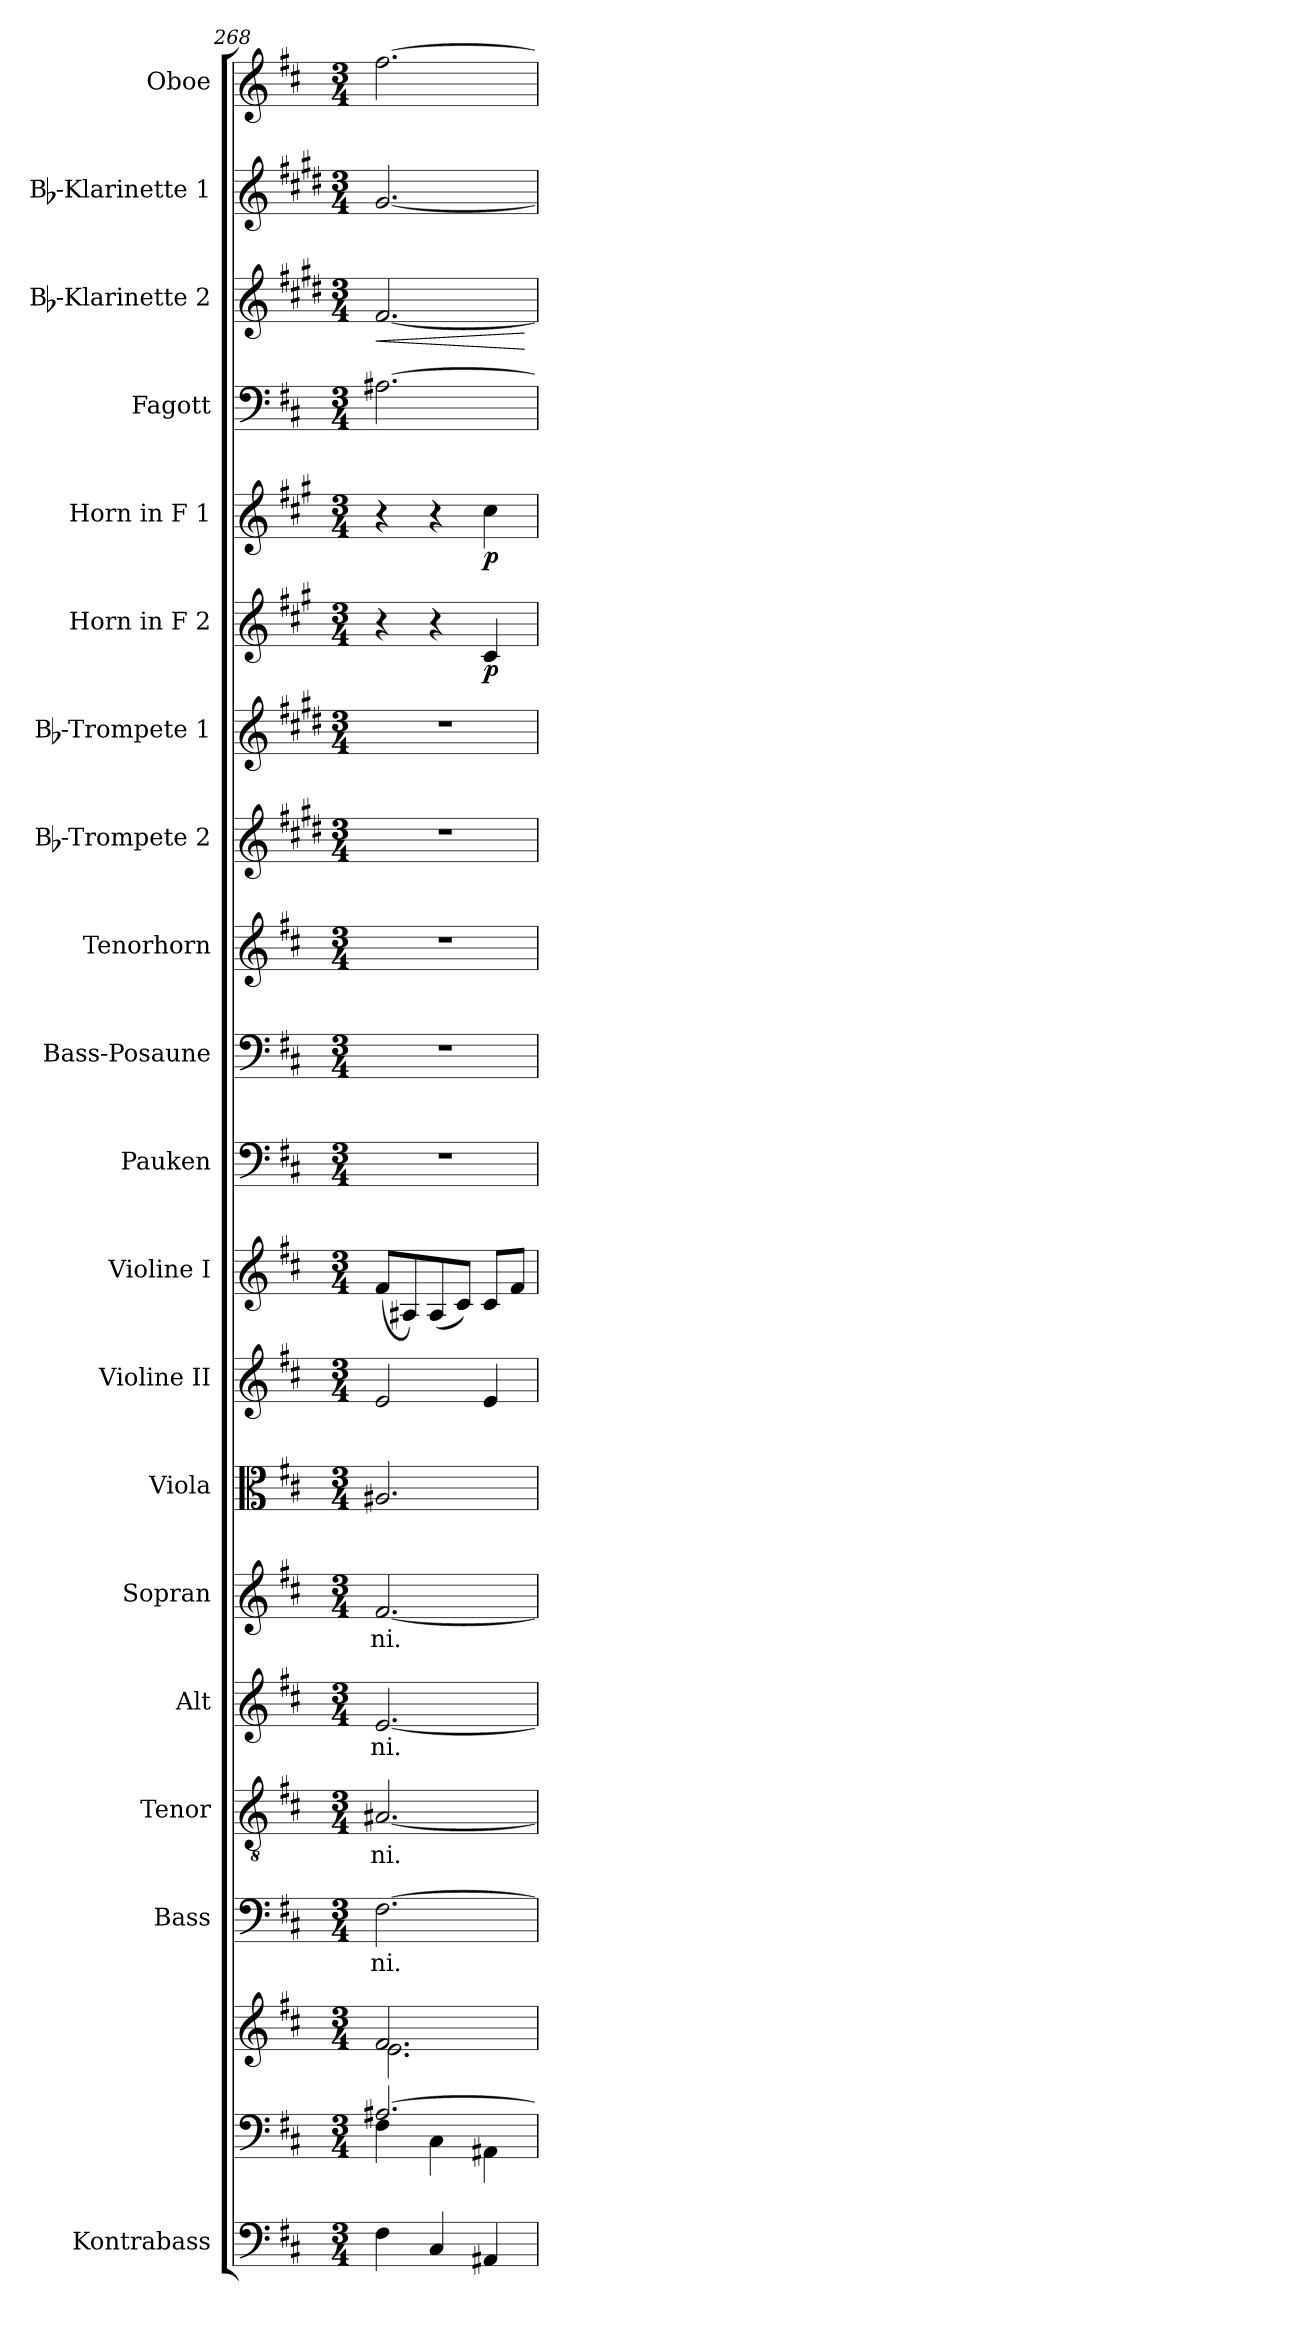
**kern	**kern	**kern	**kern	**text	**kern	**text	**kern	**text	**kern	**text	**kern	**kern	**kern	**kern	**kern	**kern	**kern	**kern	**kern	**dynam	**kern	**dynam	**kern	**kern	**dynam	**kern	**kern
*part20	*part19	*part19	*part18	*part18	*part17	*part17	*part16	*part16	*part15	*part15	*part14	*part13	*part12	*part11	*part10	*part9	*part8	*part7	*part6	*part6	*part5	*part5	*part4	*part3	*part3	*part2	*part1
*staff21	*staff20	*staff19	*staff18	*staff18	*staff17	*staff17	*staff16	*staff16	*staff15	*staff15	*staff14	*staff13	*staff12	*staff11	*staff10	*staff9	*staff8	*staff7	*staff6	*staff6	*staff5	*staff5	*staff4	*staff3	*staff3	*staff2	*staff1
*I"Kontrabass	*	*	*I"Bass	*	*I"Tenor	*	*I"Alt	*	*I"Sopran	*	*I"Viola	*I"Violine II	*I"Violine I	*I"Pauken	*I"Bass-Posaune	*I"Tenorhorn	*I"Bb-Trompete 2	*I"Bb-Trompete 1	*I"Horn in F 2	*	*I"Horn in F 1	*	*I"Fagott	*I"Bb-Klarinette 2	*	*I"Bb-Klarinette 1	*I"Oboe
*I'Kb.	*	*	*I'B.	*	*I'T.	*	*I'A.	*	*I'S.	*	*I'Vla.	*I'Vl. II	*I'Vl. I	*I'Pk.	*I'B. Pos.	*I'T. Hrn.	*I'Bb Trp. 2	*I'Bb Trp. 1	*	*	*	*	*I'Fg.	*I'Bb Kl. 2	*	*I'Bb Kl. 1	*I'Ob.
*clefF4	*clefF4	*clefG2	*clefF4	*	*clefGv2	*	*clefG2	*	*clefG2	*	*clefC3	*clefG2	*clefG2	*clefF4	*clefF4	*clefG2	*clefG2	*clefG2	*clefG2	*	*clefG2	*	*clefF4	*clefG2	*	*clefG2	*clefG2
*ITrd7c12	*	*	*	*	*	*	*	*	*	*	*	*	*	*	*	*ITrd8c14	*ITrd1c2	*ITrd1c2	*ITrd4c7	*	*ITrd4c7	*	*	*ITrd1c2	*	*ITrd1c2	*
*k[f#c#]	*k[f#c#]	*k[f#c#]	*k[f#c#]	*	*k[f#c#]	*	*k[f#c#]	*	*k[f#c#]	*	*k[f#c#]	*k[f#c#]	*k[f#c#]	*k[f#c#]	*k[f#c#]	*k[f#c#]	*k[f#c#]	*k[f#c#]	*k[f#c#]	*	*k[f#c#]	*	*k[f#c#]	*k[f#c#]	*	*k[f#c#]	*k[f#c#]
*D:	*D:	*D:	*D:	*	*D:	*	*D:	*	*D:	*	*D:	*D:	*D:	*D:	*D:	*D:	*D:	*D:	*D:	*	*D:	*	*D:	*D:	*	*D:	*D:
*M3/4	*M3/4	*M3/4	*M3/4	*	*M3/4	*	*M3/4	*	*M3/4	*	*M3/4	*M3/4	*M3/4	*M3/4	*M3/4	*M3/4	*M3/4	*M3/4	*M3/4	*	*M3/4	*	*M3/4	*M3/4	*	*M3/4	*M3/4
=268	=268	=268	=268	=268	=268	=268	=268	=268	=268	=268	=268	=268	=268	=268	=268	=268	=268	=268	=268	=268	=268	=268	=268	=268	=268	=268	=268
*	*^	*^	*	*	*	*	*	*	*	*	*	*	*	*	*	*	*	*	*	*	*	*	*	*	*	*	*
!	!	!	!	!	!	!LO:LY:b	!	!LO:LY:b	!	!LO:LY:b	!	!LO:LY:b	!	!	!	!	!	!	!	!	!	!	!	!	!	!	!LO:HP:b	!	!
4FF#\	[>2.A#X/	4F#\	2.f#/	2.e\	[2.F#\	-ni.	[2.A#X/	-ni.	[2.e/	-ni.	[2.f#/	-ni.	2.A#X/	2e/	(<8f#/L	2.r	2.r	2.r	2.r	2.r	4r	.	4r	.	[2.A#X\	[2.e/	<	[2.f#/	[2.ff#\
.	.	.	.	.	.	.	.	.	.	.	.	.	.	.	8A#X/)	.	.	.	.	.	.	.	.	.	.	.	.	.	.
4CC#/	.	4C#\	.	.	.	.	.	.	.	.	.	.	.	.	(<8A#/	.	.	.	.	.	4r	.	4r	.	.	.	.	.	.
.	.	.	.	.	.	.	.	.	.	.	.	.	.	.	8c#/J)	.	.	.	.	.	.	.	.	.	.	.	.	.	.
!	!	!	!	!	!	!	!	!	!	!	!	!	!	!	!	!	!	!	!	!	!	!LO:DY:b	!	!LO:DY:b	!	!	!	!	!
4AAA#X/	.	4AA#X\	.	.	.	.	.	.	.	.	.	.	.	4e/	8c#/L	.	.	.	.	.	4F#/	p	4f#\	p	.	.	.	.	.
.	.	.	.	.	.	.	.	.	.	.	.	.	.	.	8f#/J	.	.	.	.	.	.	.	.	.	.	.	.	.	.
*	*v	*v	*	*	*	*	*	*	*	*	*	*	*	*	*	*	*	*	*	*	*	*	*	*	*	*	*	*	*
*	*	*v	*v	*	*	*	*	*	*	*	*	*	*	*	*	*	*	*	*	*	*	*	*	*	*	*	*	*
.	.	.	.	.	.	.	.	.	.	.	.	.	.	.	.	.	.	.	.	.	.	.	.	.	[	.	.
=	=	=	=	=	=	=	=	=	=	=	=	=	=	=	=	=	=	=	=	=	=	=	=	=	=	=	=
*-	*-	*-	*-	*-	*-	*-	*-	*-	*-	*-	*-	*-	*-	*-	*-	*-	*-	*-	*-	*-	*-	*-	*-	*-	*-	*-	*-
